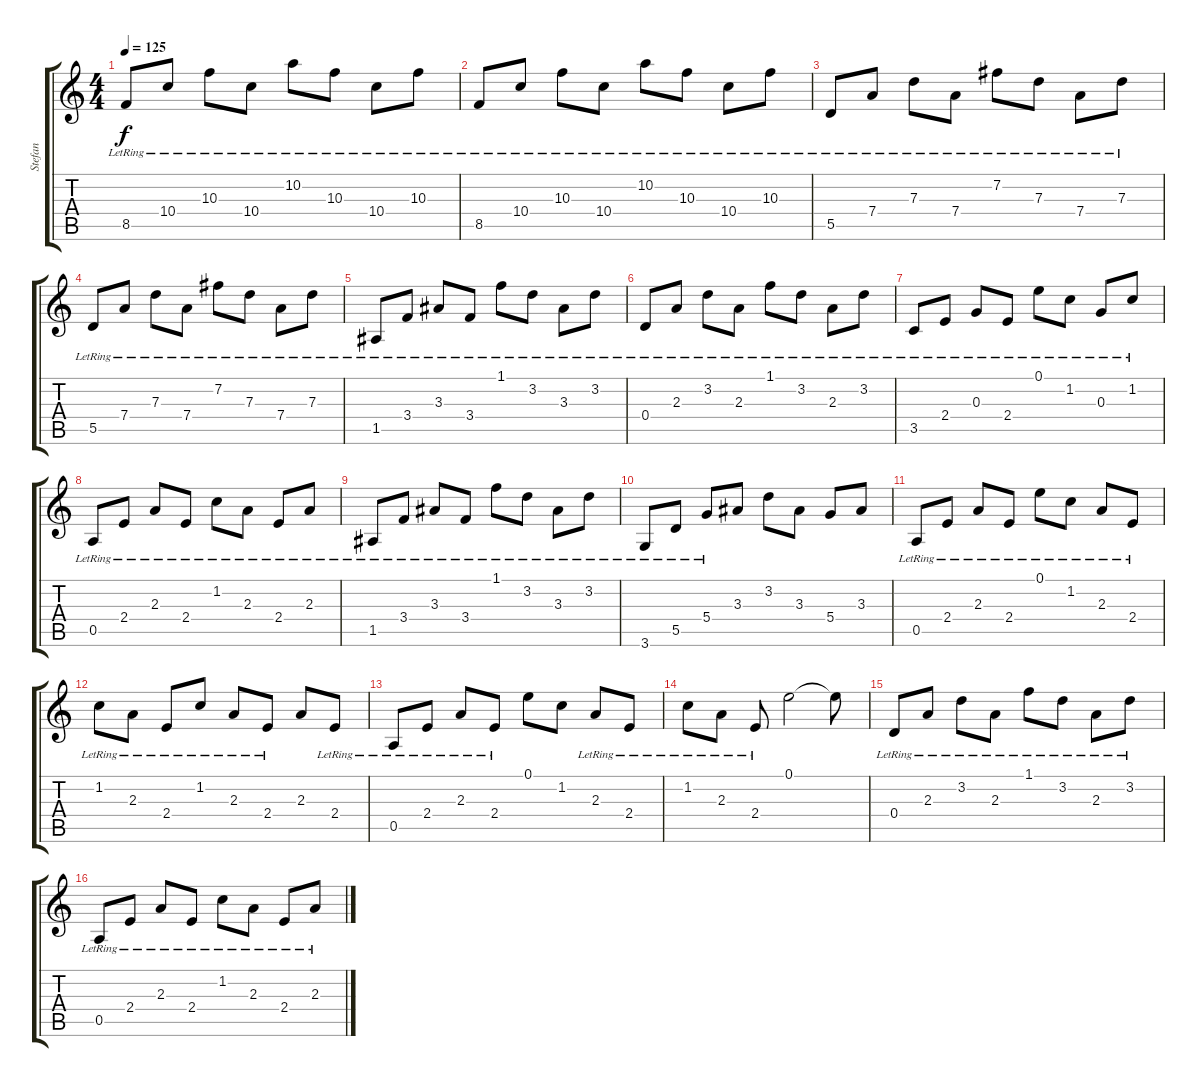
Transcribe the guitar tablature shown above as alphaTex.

\track ("Stefan" "Stefan") {instrument electricguitarclean}
\staff {score tabs}
\tuning (E4 B3 G3 D3 A2 E2) {hide}
\ts (4 4)
\tempo 125
\clef g2
\ks c
8.5{lr}.8{dy f} 10.4{lr}.8 10.3{lr}.8 10.4{lr}.8 10.2{lr}.8 10.3{lr}.8 10.4{lr}.8 10.3{lr}.8 |
8.5{lr}.8 10.4{lr}.8 10.3{lr}.8 10.4{lr}.8 10.2{lr}.8 10.3{lr}.8 10.4{lr}.8 10.3{lr}.8 |
5.5{lr}.8 7.4{lr}.8 7.3{lr}.8 7.4{lr}.8 7.2{lr}.8 7.3{lr}.8 7.4{lr}.8 7.3{lr}.8 |
5.5{lr}.8 7.4{lr}.8 7.3{lr}.8 7.4{lr}.8 7.2{lr}.8 7.3{lr}.8 7.4{lr}.8 7.3{lr}.8 |
1.5{lr}.8 3.4{lr}.8 3.3{lr}.8 3.4{lr}.8 1.1{lr}.8 3.2{lr}.8 3.3{lr}.8 3.2{lr}.8 |
0.4{lr}.8 2.3{lr}.8 3.2{lr}.8 2.3{lr}.8 1.1{lr}.8 3.2{lr}.8 2.3{lr}.8 3.2{lr}.8 |
3.5{lr}.8 2.4{lr}.8 0.3{lr}.8 2.4{lr}.8 0.1{lr}.8 1.2{lr}.8 0.3{lr}.8 1.2{lr}.8 |
0.5{lr}.8 2.4{lr}.8 2.3{lr}.8 2.4{lr}.8 1.2{lr}.8 2.3{lr}.8 2.4{lr}.8 2.3{lr}.8 |
1.5{lr}.8 3.4{lr}.8 3.3{lr}.8 3.4{lr}.8 1.1{lr}.8 3.2{lr}.8 3.3{lr}.8 3.2{lr}.8 |
3.6{lr}.8 5.5{lr}.8 5.4{lr}.8 3.3.8 3.2.8 3.3.8 5.4.8 3.3.8 |
0.5{lr}.8 2.4{lr}.8 2.3{lr}.8 2.4{lr}.8 0.1{lr}.8 1.2{lr}.8 2.3{lr}.8 2.4{lr}.8 |
1.2{lr}.8 2.3{lr}.8 2.4{lr}.8 1.2{lr}.8 2.3{lr}.8 2.4{lr}.8 2.3.8 2.4{lr}.8 |
0.5{lr}.8 2.4{lr}.8 2.3{lr}.8 2.4{lr}.8 0.1.8 1.2.8 2.3{lr}.8 2.4{lr}.8 |
1.2{lr}.8 2.3{lr}.8 2.4{lr}.8 0.1.2 0.1{t}.8 |
0.4{lr}.8 2.3{lr}.8 3.2{lr}.8 2.3{lr}.8 1.1{lr}.8 3.2{lr}.8 2.3{lr}.8 3.2{lr}.8 |
0.5{lr}.8 2.4{lr}.8 2.3{lr}.8 2.4{lr}.8 1.2{lr}.8 2.3{lr}.8 2.4{lr}.8 2.3{lr}.8
